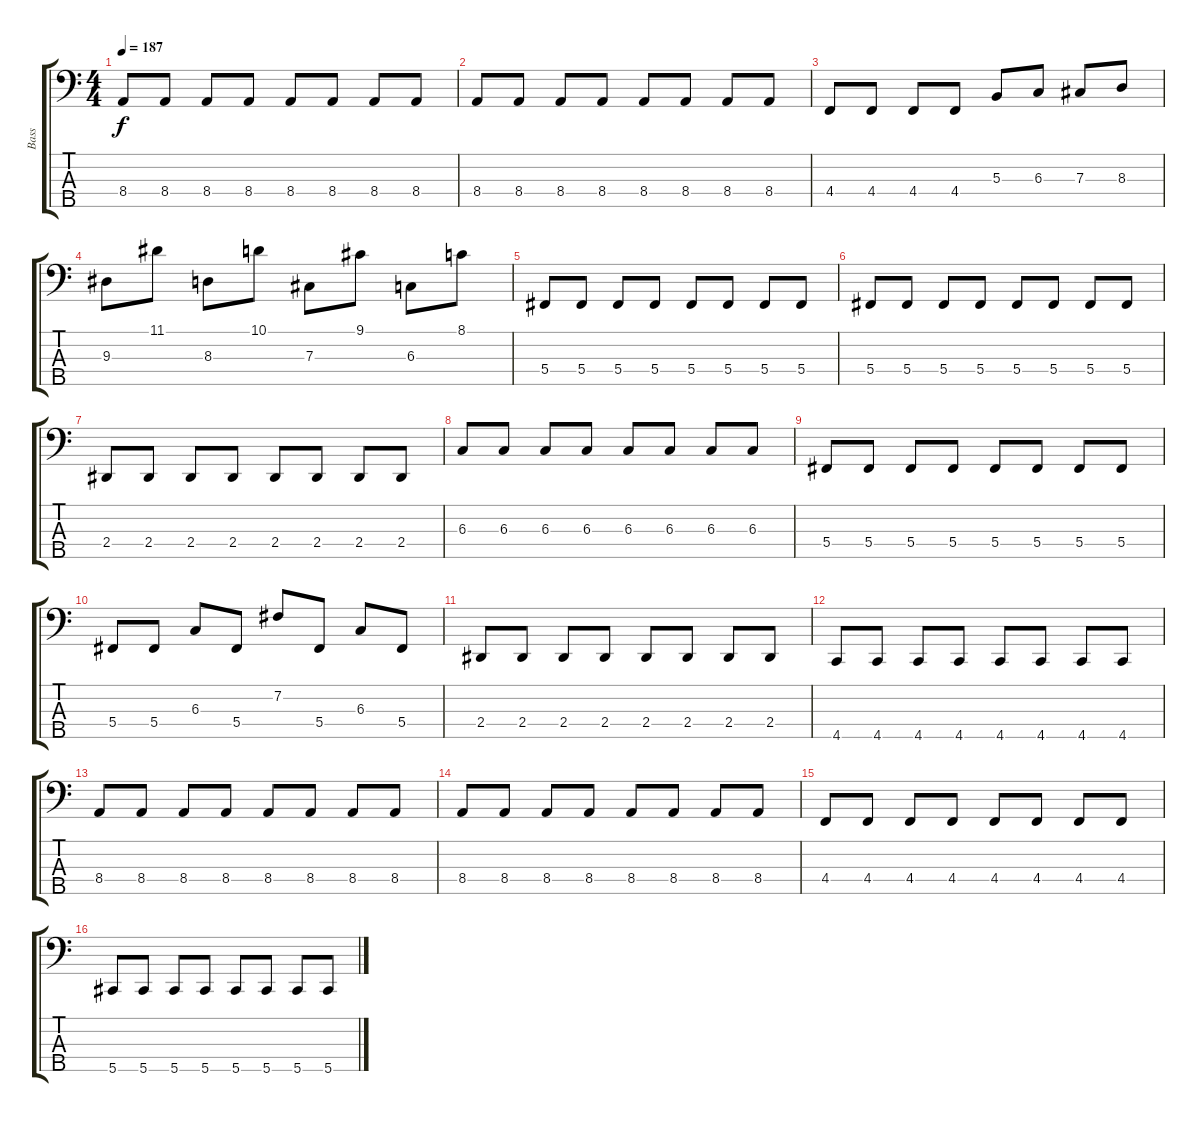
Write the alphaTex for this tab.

\track ("Bass" "Bass") {instrument electricbassfinger}
\staff {score tabs}
\tuning (E2 B1 Gb1 Db1 Ab0) {hide}
\ts (4 4)
\tempo 187
\clef f4
\ks c
8.4.8{dy f} 8.4.8 8.4.8 8.4.8 8.4.8 8.4.8 8.4.8 8.4.8 |
8.4.8 8.4.8 8.4.8 8.4.8 8.4.8 8.4.8 8.4.8 8.4.8 |
4.4.8 4.4.8 4.4.8 4.4.8 5.3.8 6.3.8 7.3.8 8.3.8 |
9.3.8 11.1.8 8.3.8 10.1.8 7.3.8 9.1.8 6.3.8 8.1.8 |
5.4.8 5.4.8 5.4.8 5.4.8 5.4.8 5.4.8 5.4.8 5.4.8 |
5.4.8 5.4.8 5.4.8 5.4.8 5.4.8 5.4.8 5.4.8 5.4.8 |
2.4.8 2.4.8 2.4.8 2.4.8 2.4.8 2.4.8 2.4.8 2.4.8 |
6.3.8 6.3.8 6.3.8 6.3.8 6.3.8 6.3.8 6.3.8 6.3.8 |
5.4.8 5.4.8 5.4.8 5.4.8 5.4.8 5.4.8 5.4.8 5.4.8 |
5.4.8 5.4.8 6.3.8 5.4.8 7.2.8 5.4.8 6.3.8 5.4.8 |
2.4.8 2.4.8 2.4.8 2.4.8 2.4.8 2.4.8 2.4.8 2.4.8 |
4.5.8 4.5.8 4.5.8 4.5.8 4.5.8 4.5.8 4.5.8 4.5.8 |
8.4.8 8.4.8 8.4.8 8.4.8 8.4.8 8.4.8 8.4.8 8.4.8 |
8.4.8 8.4.8 8.4.8 8.4.8 8.4.8 8.4.8 8.4.8 8.4.8 |
4.4.8 4.4.8 4.4.8 4.4.8 4.4.8 4.4.8 4.4.8 4.4.8 |
5.5.8 5.5.8 5.5.8 5.5.8 5.5.8 5.5.8 5.5.8 5.5.8
